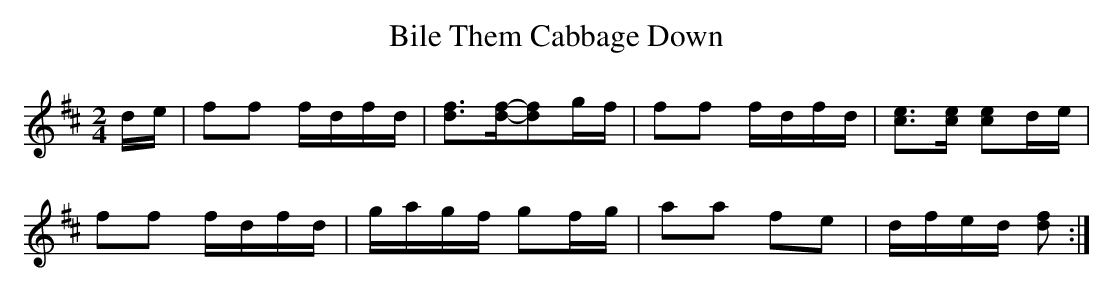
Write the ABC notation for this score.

X:1
T:Bile Them Cabbage Down
L:1/16
M:2/4
K:D
de | f2f2 fdfd | [d3f3][df]-[d2f2]gf | f2f2 fdfd | [c3e3][ce] [c2e2]de |
f2f2 fdfd | gagf g2fg | a2a2 f2e2 | dfed [d2f2] :|
